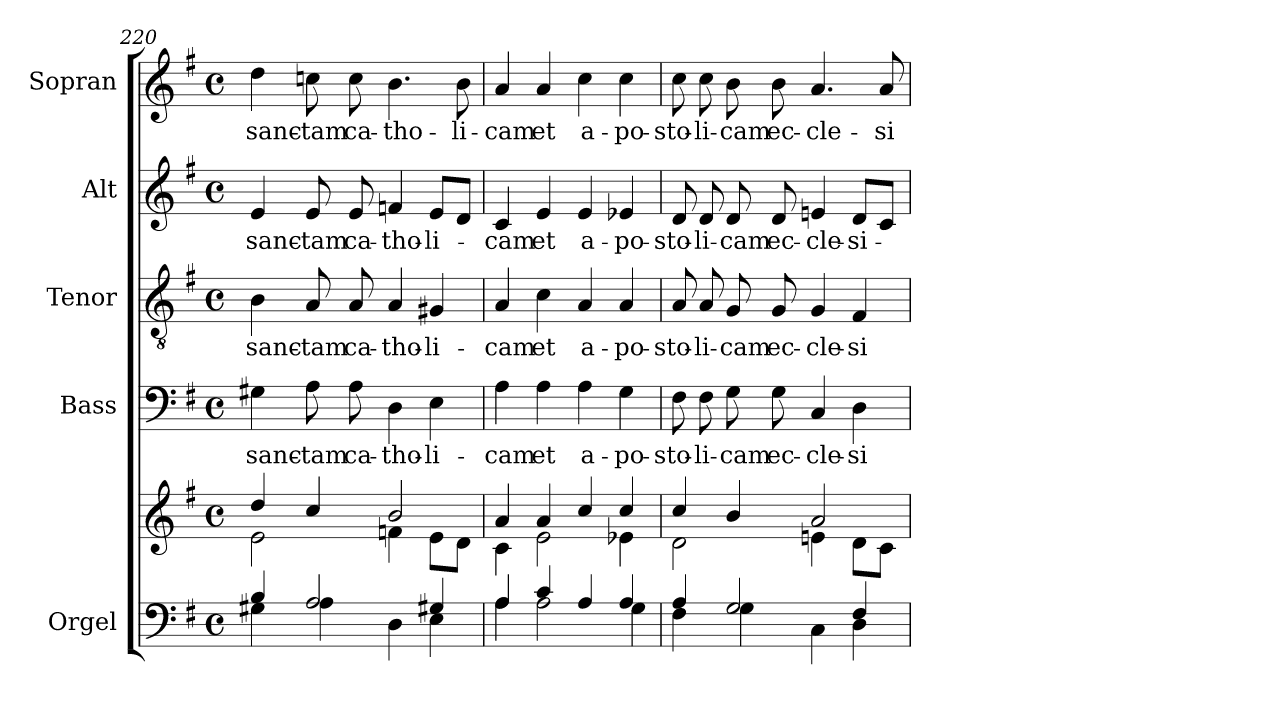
**kern	**kern	**kern	**text	**kern	**text	**kern	**text	**kern	**text
*part5	*part5	*part4	*part4	*part3	*part3	*part2	*part2	*part1	*part1
*staff6	*staff5	*staff4	*staff4	*staff3	*staff3	*staff2	*staff2	*staff1	*staff1
*I"Orgel	*	*I"Bass	*	*I"Tenor	*	*I"Alt	*	*I"Sopran	*
*I'Org.	*	*I'B.	*	*I'T.	*	*I'A.	*	*I'S.	*
*clefF4	*clefG2	*clefF4	*	*clefGv2	*	*clefG2	*	*clefG2	*
*k[f#]	*k[f#]	*k[f#]	*	*k[f#]	*	*k[f#]	*	*k[f#]	*
*G:	*G:	*G:	*	*G:	*	*G:	*	*G:	*
*M4/4	*M4/4	*M4/4	*	*M4/4	*	*M4/4	*	*M4/4	*
*met(c)	*met(c)	*met(c)	*	*met(c)	*	*met(c)	*	*met(c)	*
=220	=220	=220	=220	=220	=220	=220	=220	=220	=220
*^	*^	*	*	*	*	*	*	*	*
4B/	4G#X\	4dd/	2e\	4G#X\	sanc-	4B\	sanc-	4e/	sanc-	4dd\	sanc-
2A/	4A\	4cc/	.	8A\	-tam	8A/	-tam	8e/	-tam	8ccn\	-tam
.	.	.	.	8A\	ca-	8A/	ca-	8e/	ca-	8cc\	ca-
.	4D\	2b/	4fn\	4D\	-tho-	4A/	-tho-	4fn/	-tho-	4.b\	-tho-
4G#X/	4E\	.	8e\L	4E\	-li-	4G#X/	-li-	8e/L	-li-	.	.
.	.	.	8d\J	.	.	.	.	8d/J	.	8b\	-li-
=221	=221	=221	=221	=221	=221	=221	=221	=221	=221	=221	=221
4A/	4A\	4a/	4c\	4A\	-cam	4A/	-cam	4c/	-cam	4a/	-cam
4c/	2A\	4a/	2e\	4A\	et	4c\	et	4e/	et	4a/	et
4A/	.	4cc/	.	4A\	a-	4A/	a-	4e/	a-	4cc\	a-
4A/	4G\	4cc/	4e-X\	4G\	-po-	4A/	-po-	4e-X/	-po-	4cc\	-po-
=222	=222	=222	=222	=222	=222	=222	=222	=222	=222	=222	=222
4A/	4F#\	4cc/	2d\	8F#\	-sto-	8A/	-sto-	8d/	-sto-	8cc\	-sto-
.	.	.	.	8F#\	-li-	8A/	-li-	8d/	-li-	8cc\	-li-
2G/	4G\	4b/	.	8G\	-cam	8G/	-cam	8d/	-cam	8b\	-cam
.	.	.	.	8G\	ec-	8G/	ec-	8d/	ec-	8b\	ec-
.	4C\	2a/	4en\	4C/	-cle-	4G/	-cle-	4en/	-cle-	4.a/	-cle-
4F#/	4D\	.	8d\L	4D\	-si-	4F#/	-si-	8d/L	-si-	.	.
.	.	.	8c\J	.	.	.	.	8c/J	.	8a/	-si-
*v	*v	*	*	*	*	*	*	*	*	*	*
*	*v	*v	*	*	*	*	*	*	*	*
=	=	=	=	=	=	=	=	=	=
*-	*-	*-	*-	*-	*-	*-	*-	*-	*-
